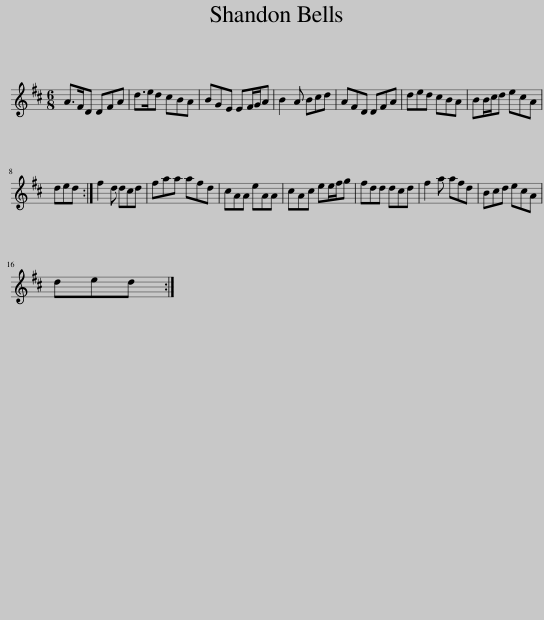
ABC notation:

X:1
L:1/8
M:6/8
I:linebreak $
K:D
V:1 treble
V:1
 A>FD DFA | d>ed cBA | BGE EF/G/A | B2 A Bcd | AFD DFA | %5
 ded cBA | BB/c/d ecA |$ ded :| f2 d dcd | faa afd | %10
 cAA eAA | cAc ee/f/g | fdd dcd | f2 a afd | Bcd ecA |$ %15
 ded :| %16
